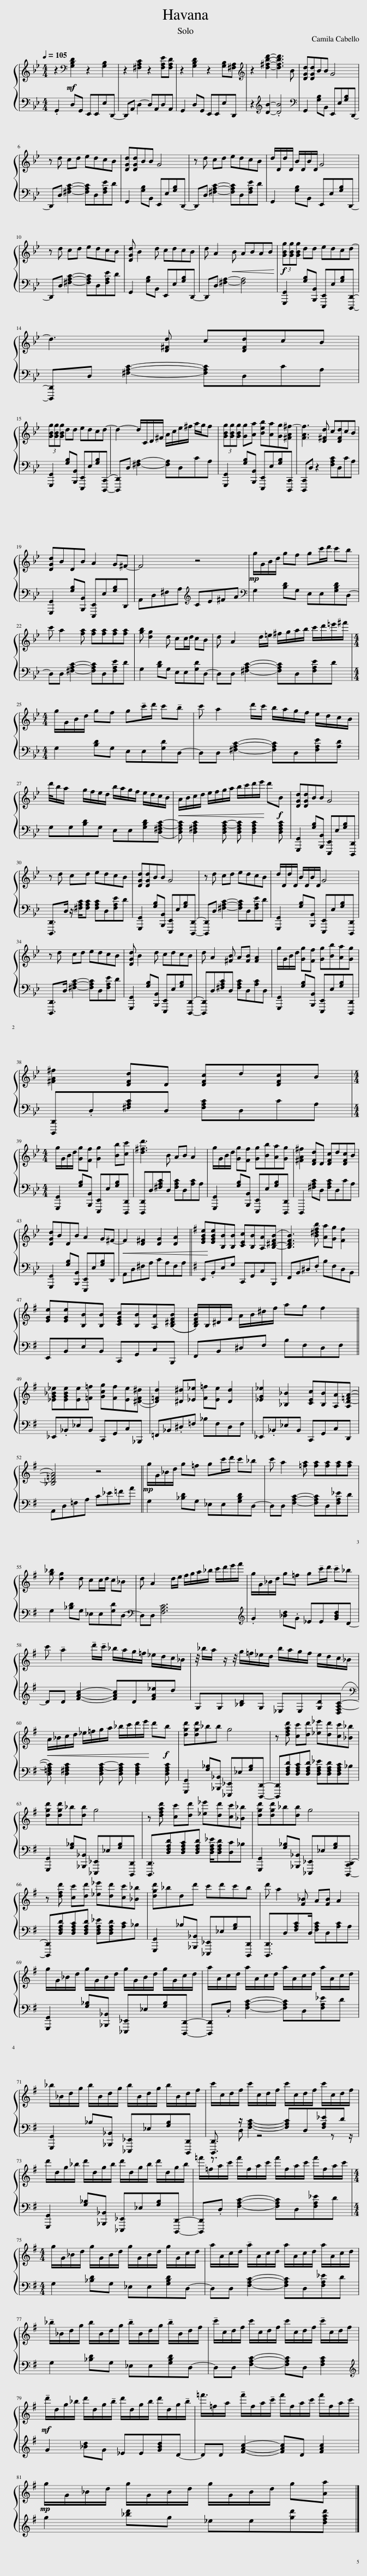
X:1
%%score { 1 | ( 2 3 ) }
L:1/8
Q:1/4=105
M:4/4
I:linebreak $
K:Bb
V:1 treble
V:2 bass
V:3 bass
V:1
 z2[K:bass]!mf! [G,B,D]2 z2 [G,B,]2 | z2 [^F,A,C]2 z2 [F,A,E][F,A,D] | z2 [G,B,D]2 z2 [G,B,][^F,A,] |[K:treble] z2 [d^fbd']2- [dfbd']3 B | [DGd][DGd]BB G4 |$ %5
 z d cd edcB | [DGd][DGd]BB G4 | z d cd edcB | d/D/d/D/ B/D/B/D/ G4 |$ z d cd edcB | %10
 [DGd] B2 d cdcB | d A2!<(! B ABAB!<)! |!f! (3[GBg][GBg][GBg] dd edcd- |$ d3 [D^Fd] c[DFd]cB |$ (3[GBg][GBg][GBg] dd edcd- | %15
 d2- d/C/D/^F/ A/c/e/^f/ a/g/f | (3[GBg][GBg][GBg] [Gg][Aa] [Beb][Aa][Gg][^FA^f-] | [FAf]3 [D^Fd] c[DFd]cB |$ [DGd]BDB A2 G^F- | F4 z4 | %20
!mp! g/G/B/d/ gf gc'/d'/ c'b |$ c' a2 [fa] [fa][fa][fa][fa] | [gb] [dg]2 d cc/d/ cB | d A2 d/=e/ ^f/g/a/b/ c'/d'/=e'/^f'/ |$[M:4/4] g/G/B/d/ gf g!tenuto!c'/d'/ c'!tenuto!b | %25
 c' a2 d'/c'/ b/a/g/f/ e/d/c/B/ |$ d'/4b/a/ x3/4 g/f/e/d/ b/a/g/f/ e/d/c/B/ |!<(! A/B/c/d/ e/f/g/a/ b/c'/d'/e'/!<)! d'!f!B | [DGd][DGd]BB G4 |$ z d cd edcB | %30
 [DGd][DGd]BB G4 | z d cd edcB | d/D/d/D/ B/D/B/D/ G4 |$ z d cd edcB | [DGd] B2 d cdcB | %35
 d A2 [^FB] A[FB] [FA]2 | g/G/B/d/ [Gg][Ff] [Gg][Bb][Aa][Gg] |$ [^FA^f]2 [DFd]D [DFc]d[DFc]B |$[M:4/4] g/G/B/d/ [Gg][Ff] [Gg]2 [Bb][cc'] | [d^fd']3 B AB A2 | %40
 g/G/B/d/ [Gg][Ff] [Gg][Bb][Aa][Gg] | [^FA^f]2 [DFd]D [DFc]d[DFc]B |$ [DGd]BDB A2 G^F- |!<(! F2 [D^F]2 [DG]2 [DA]2 ||[K:G] [EGBe]!<)![EGBe][B,B][B,B] [CEc][B,B][A,A]([B,-^D-FB] | %45
 [B,DFB]3) [B^dfb] [Aa][Gg] [Ff]2 |$ [EGe][EGe][B,B][B,B] [CEGc][B,B][A,A](([B,^DFB] | [B,DFB]/))B,/^D/F/ A/B/^d/f/ ag f2 ||$ [_EG_B_e][EGBe][Ee][=F=f] [Gcg][Ff][Ee]([^D-F^d] | [D=Fd]2) [^D^d][_E_e] [F=f][Ee] [Dd]2 | %50
 [_EG_e]2 [_B,_B]2 [CEc][B,B][A,A]([A,D-=FA-] |$ [_B,D=FA]4) z4 ||!mp! g/G/_B/d/ g=f gc'/d'/ c'_b | c' a2 [=fa] [fa][fa][fa][fa] |$ [g_b] [dg]2 d cc/d/ c_B | %55
 d A2 d/e/ f/g/a/_b/ c'/d'/e'/f'/ | g/G/_B/d/ g=f g!tenuto!c'/d'/ !tenuto!c'_b |$ c' !tenuto!a2 !tenuto!d'/!tenuto!c'/ _b/a/g/=f/ _e/d/c/_B/ | z/4 _b/a/ z/ z/4 g/=f/_e/d/ b/a/g/f/ e/d/c/_B/ |$!<(! A/_B/c/d/ _e/=f/g/a/ _b/c'/d'/e'/!<)! d'!f!b | %60
 [dgd'][dgd']_bb g4 | z [dfad'] [cc'][dd'] [_e_e'][dd'][cc'][_B_b] |$ [dgd'][dgd']_b[db] g4 | z [dfad'] [cc'][dd'] [_e_e'][dd'][cc'][_B_b] | [dgd'][dgd']_b[db] g4 |$ %65
 z [dfd'] [cc'][dd'] [_e_e'][dd'][cc'][_B_b] | [dgd']_bdd' c'd'c'b | d' a2 [F_B] A[FB] A2 |$ g/G/_B/d/ g/G/B/d/ g/G/B/d/ g/G/c/d/ | a/A/c/d/ a/A/c/d/ a/A/c/d/ a/A/c/d/ |$ %70
 _b/_B/d/g/ b/B/d/g/ b/B/d/g/ b/B/d/f/ | c'/c/d/f/ c'/c/d/f/ c'/c/d/f/ c'/c/d/f/ |$ d'/d/g/_b/ d'/d/g/b/ d'/d/g/b/ d'/d/g/b/ | =f'/=f/a/c'/ f'/f/a/c'/ f'/f/a/c'/ f'/f/a/c'/ |$[M:4/4] g/G/_B/d/ g/G/B/d/ g/G/B/d/ g/G/c/d/ | %75
 a/A/c/d/ !tenuto!a/A/c/d/ a/A/c/d/ a/A/c/d/ |$ !tenuto!_b/_B/d/g/ b/B/d/g/ !tenuto!b/B/d/g/ !tenuto!b/B/d/f/ | !tenuto!c'/c/d/f/ c'/c/d/f/ c'/c/d/f/ !tenuto!c'/c/d/f/ |$!mf! !tenuto!d'/d/g/_b/ d'/d/g/!tenuto!b/ d'/d/g/b/ d'/d/g/!tenuto!b/ | =f'3/4=f/a/ x/4 !tenuto!f'/f/a/!tenuto!c'/ f'/f/a/c'/ f'/f/a/c'/ |$ %80
!mp! g/G/_B/d/ g/G/B/d/ g/G/B/d/ g[Aa] |] %81
V:2
 .G,,2 D,G,, E,,E,,E,D,,- | D,,A,, D,2- D,A,,D,A,, | G,,2 D,G,, E,,E,,E,D,, | z2[K:treble] [DB]2- .[DB]4 |[K:bass] G,,2 [G,B,]B,, E,,E,[G,B,]D,,- |$ %5
 D,,D, [^F,A,C]2- [F,A,C]D,[F,A,E]D | G,,2 [G,B,]B,, E,,E,[G,B,]D,,- | D,,D, [^F,A,C]2- [F,A,C]D,[F,A,E]D | G,,2 [G,B,]B,, E,,E,[G,B,]D,,- |$ D,,D, [^F,A,C]2- [F,A,C]D,[F,A,E]D | %10
 G,,2 [G,B,]B,, E,,E,[G,B,]D,,- | D,,D, [^F,A,]2- [F,A,]4 | [G,,,G,,]2 [G,B,][B,,,B,,] [E,,,E,,]E,[G,B,][D,,,D,,]- |$ [D,,,D,,]D, [^F,A,C]2- [F,A,C]D,CA, |$ [G,,,G,,]2 [G,B,][B,,,B,,] [E,,,E,,]E,[G,B,]([D,,,-C,,] | %15
 [D,,,D,,])D, [^F,A,]2- [F,A,]D,CA, | [G,,,G,,]2 [G,B,][B,,,B,,] [E,,,E,,]E,[G,B,][D,,,C,,] | [D,,,C,,]D, z2 [F,A,C]D,CA, |$ [G,,,G,,]2 [G,B,][B,,,B,,] [E,,,E,,]E,[G,B,]D,, | A,,D,^F,A,[K:treble] CE^FA | %20
[K:bass] G,2 [B,D]G, E,E,[G,B,D]D,- |$ D,D, [^F,A,C]2- [F,A,C]D,[F,A,E]D | G,2 [B,D]G, E,E,[G,D]D,- | D,D, [^F,A,C]2- [F,A,C]D,[F,A,E]D |$[M:4/4] G,2 [B,D]G, E,E,[G,D]D,- | %25
 D,D, [^F,A,C]2- [F,A,C]D,[F,A,E][A,D] |$ G,G,[B,D]G, E,E,[G,B,D]([D,^F,A,-C-] | [D,F,A,C]) [D,^F,A,C]2 [D,F,A,-C-] [D,F,A,C] [D,F,A,C]2 [D,F,A,C] | [G,,,G,,]2 [G,B,][B,,,B,,] [E,,,E,,]E,[G,B,][D,,,D,,] |$ [D,,,D,,]>D, z/ [^F,A,C]/[F,A,C] [F,A,C]D,[F,A,E]D | %30
 [G,,,G,,]2 [G,B,][B,,,B,,] [E,,,E,,]E,[G,B,]([D,,,-D,,] | [D,,,D,,])D, [^F,A,C]2- [F,A,C]D,[F,A,E]D | [G,,,G,,]2 [G,B,][B,,,B,,] [E,,,E,,]E,[G,B,][D,,,D,,] |$ [D,,,D,,]>D, [^F,A,C]2- [F,A,C]D,[F,A,E]D | [G,,,G,,]2 [G,B,][B,,,B,,] [E,,,E,,]E,[G,B,]([D,,,-D,,] | %35
 [D,,,D,,])D,[^F,A,C]D, [F,A,C]D,[A,C]D, | [G,,,G,,]2 [G,B,][B,,,B,,] [E,,,E,,]E,[G,B,][D,,,D,,] |$ [D,,,D,,].D,[^F,A,C]D, [F,A,C]D,CA, |$[M:4/4] [G,,,G,,]2 [G,B,][B,,,B,,] [E,,,E,,]E,[G,B,][D,,,D,,] | [D,,,D,,]D,[^F,A,C]D, [F,A,C]D,[A,C]A, | %40
 [G,,,G,,]2 [G,B,][B,,,B,,] [E,,,E,,]E,[G,B,][D,,,D,,] | D,,,2 [^F,A,C]D, [F,A,C]D,CA, |$ [G,,,G,,]2 [G,B,][B,,,B,,] [E,,,E,,]E,[G,B,]D,, | A,,D,^F,A, CA,F,A, ||[K:G] E,,.B,,E,G, C,,G,,C,B,,, | %45
 F,,B,,^D,.F, B,F,D,B,, |$ E,,B,,E,B,, C,,G,,C,B,,, | F,,B,,^D,F, B,F,D,F, ||$ _E,,._B,,_E,B,, C,,G,,C,_B,,, | =F,,_B,,.^D,=F, _B,F,D,F, | %50
 _E,,._B,,_E,B,, C,,G,,C,D,, |$ A,,D,=F,A, C_E=FA || G,2 [_B,D]G, _E,E,[G,B,D]D,- | D,D, [F,A,C]2- [F,A,C]D,[F,A,_E]D |$ G,2 [_B,D]G, _E,E,[G,D]D,- | %55
[K:bass] D,D, [F,A,C]6 |[K:treble] .G2 [_Bd].G _EE[GBd]D- |$ DD [FAc]2- [FAc]D[FA_e]d | G,G,[_B,D]G, _E,E,[G,D]([D,F,A,-C-] |$[K:bass] [D,=F,A,C]) [D,^F,A,C]2 [D,F,A,-C-] [D,F,A,C] [D,F,A,C]2 [D,F,A,C] | %60
 [G,,,G,,]2 [G,_B,][_B,,,_B,,] [_E,,,_E,,]_E,[G,B,][D,,,D,,]- | [D,,,D,,][D,F,A,D][D,F,A,C][D,F,A,D] [D,F,A,_E][D,F,A,D][D,F,A,C]_B, |$ [G,,,G,,]2 [G,_B,][_B,,,_B,,] [_E,,,_E,,]_E,[G,B,][D,,,D,,] | [D,,,D,,]3/2[D,F,A,D][D,F,A,C][D,F,A,D] [D,F,A,_E]/[D,F,A,D][D,C]_B, | [G,,,G,,]2 [G,_B,][_B,,,_B,,] [_E,,,_E,,]_E,[G,B,]([D,,,-C,,D,,] |$ %65
 [D,,,D,,])[D,F,A,D][D,F,A,C][D,F,A,D] [D,F,A,_E][D,F,A,D][A,C]_B, | [G,,,G,,]2 _B,[_B,,,_B,,] [_E,,,_E,,]_E,[G,B,][D,,,D,,] | [D,,,D,,]3/2D,[F,A,C]D,/ [F,A,C]D,[A,C]A, |$ [G,,,G,,]2 [G,_B,][_B,,,_B,,] [_E,,,_E,,]_E,[G,B,][D,,,D,,]- | [D,,,D,,].D, [F,A,C]2- [F,A,C]D,[F,A,_E]D |$ %70
 [G,,,G,,]2 _B,[_B,,,_B,,] [_E,,,_E,,]_E,[G,B,][D,,,D,,] | [D,,,D,,]3/2 z/ [F,A,C]2- [F,A,C]D,[F,A,_E]D |$ [G,,,G,,]2 [G,_B,][_B,,,_B,,] [_E,,,_E,,]_E,[G,B,][D,,,D,,]- | [D,,,D,,].D, [F,A,C]2- [F,A,C]D,[F,A,_E]D |$[M:4/4] G,2 [_B,D]G, _E,E,[G,B,D]D,- | %75
 D,D, [F,A,C]2- [F,A,C]D,[F,A,_E]D |$ G,2 [_B,D]G, _E,E,[G,B,D]D,- | D,D, [F,A,C]2- [F,A,C]D, [F,A,C]2 |$[K:treble] G2 [_Bd]G _EE[GBd]D- | DD [FAc]2- [FAc]D [FAc]2 |$ %80
 g2 [_bd']g _ee[gd'][dfad'] |] %81
V:3
 x8 | x8 | x8 | x2[K:treble] x6 |[K:bass] x8 |$ %5
 x8 | x8 | x8 | x8 |$ x8 | %10
 x8 | x8 | x8 |$ x8 |$ x8 | %15
 x8 | x8 | x8 |$ x8 | x4[K:treble] x4 | %20
[K:bass] x8 |$ x8 | x8 | x8 |$[M:4/4] x8 | %25
 x8 |$ x8 | x8 | x8 |$ x8 | %30
 x8 | x8 | x8 |$ x8 | x8 | %35
 x8 | x8 |$ x8 |$[M:4/4] x8 | x8 | %40
 x8 | x8 |$ x8 | x8 ||[K:G] x8 | %45
 x8 |$ x8 | x8 ||$ x8 | x8 | %50
 x8 |$ x8 || x8 | x8 |$ x8 | %55
[K:bass] x8 |[K:treble] x8 |$ x8 | x8 |$[K:bass] x8 | %60
 x8 | x8 |$ x8 | x8 | x8 |$ %65
 x8 | x8 | x8 |$ x8 | x8 |$ %70
 x8 | z3/2 D, z4 z z/ |$ x8 | x8 |$[M:4/4] x8 | %75
 x8 |$ x8 | x8 |$[K:treble] x8 | x8 |$ %80
 x8 |] %81
